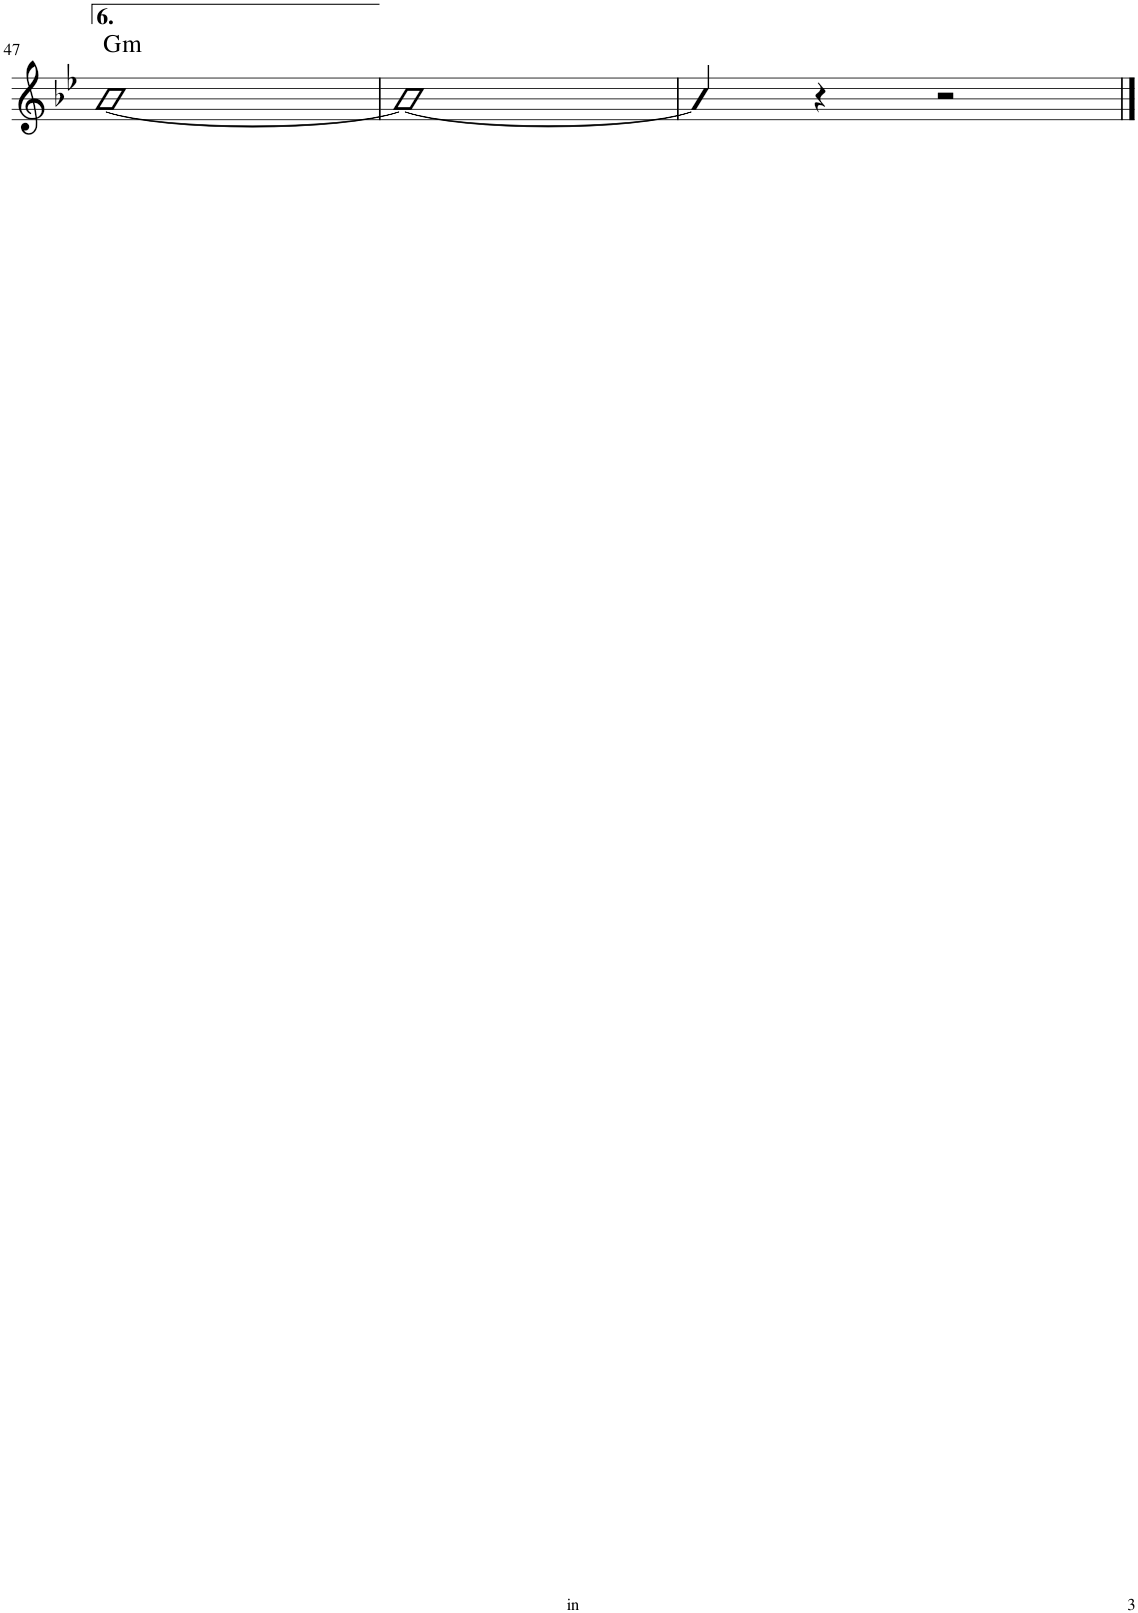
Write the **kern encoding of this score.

**kern	**harte
*part1	*part1
*staff1	*
*I"Guitare électrique	*
!!LO:PB:g=z
*clefG2	*
*k[b-e-]	*
*M4/4	*
=47	=47
!	!LO:H:kt=m
[1G	G:min
=48	=48
1G_	.
=49	=49
4G/]	.
4r	.
2r	.
==	==
*-	*-
